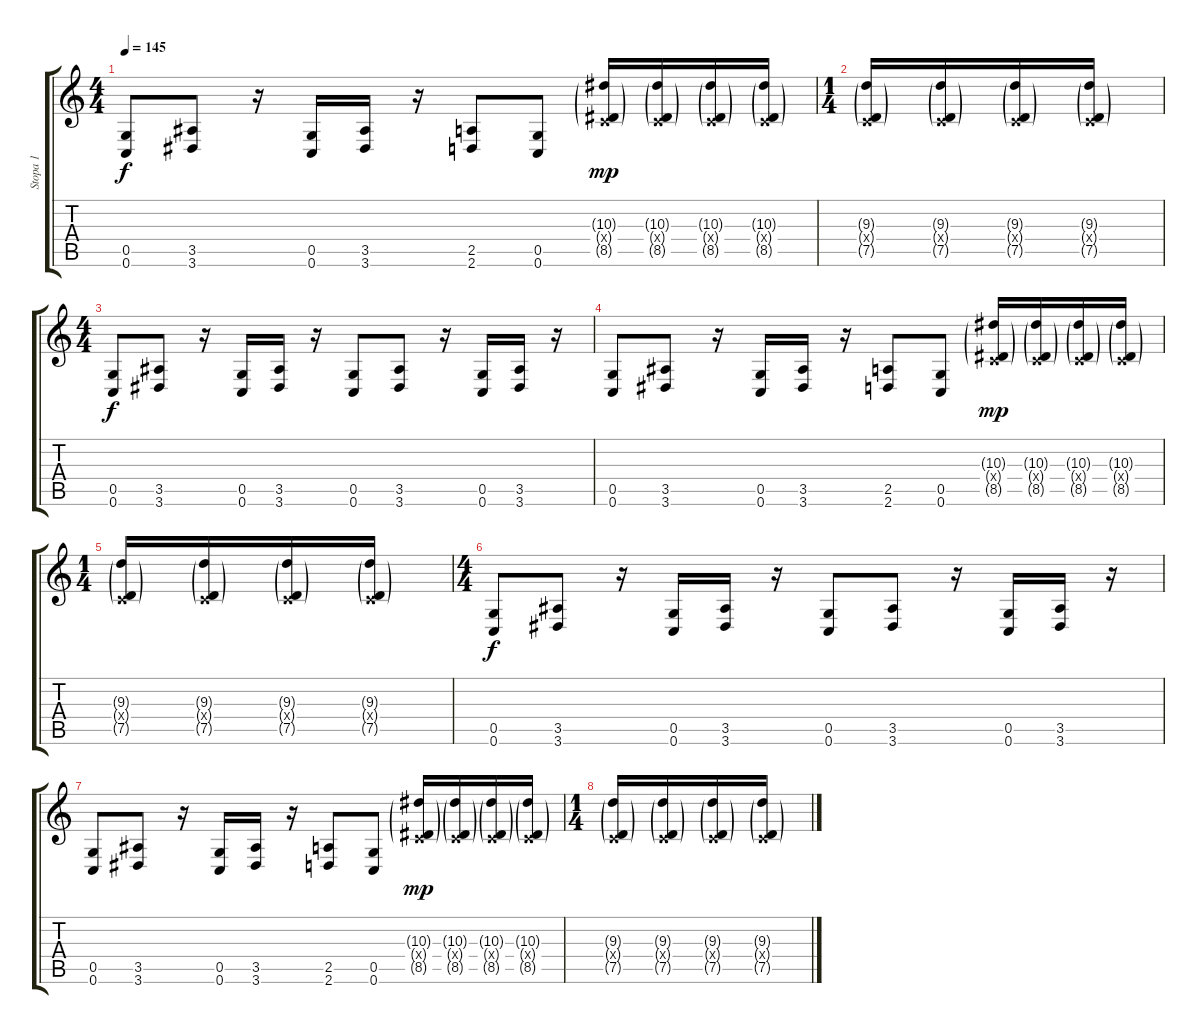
\track ("Stopa 1" "Stopa 1") {instrument distortionguitar}
\staff {score tabs}
\tuning (D4 A3 F3 C3 G2 C2) {hide}
\ts (4 4)
\tempo 145
\clef g2
\ks c
(0.5 0.6).8{dy f} (3.5 3.6).8 r.16 (0.5 0.6).16 (3.5 3.6).16 r.16 (2.5 2.6).8 (0.5 0.6).8 (10.3{g} 0.4{g x} 8.5{g}).16{dy mp} (10.3{g} 0.4{g x} 8.5{g}).16 (10.3{g} 0.4{g x} 8.5{g}).16 (10.3{g} 0.4{g x} 8.5{g}).16 |
\ts (1 4)
(9.3{g} 0.4{g x} 7.5{g}).16 (9.3{g} 0.4{g x} 7.5{g}).16 (9.3{g} 0.4{g x} 7.5{g}).16 (9.3{g} 0.4{g x} 7.5{g}).16 |
\ts (4 4)
(0.5 0.6).8{dy f} (3.5 3.6).8 r.16 (0.5 0.6).16 (3.5 3.6).16 r.16 (0.5 0.6).8 (3.5 3.6).8 r.16 (0.5 0.6).16 (3.5 3.6).16 r.16 |
(0.5 0.6).8 (3.5 3.6).8 r.16 (0.5 0.6).16 (3.5 3.6).16 r.16 (2.5 2.6).8 (0.5 0.6).8 (10.3{g} 0.4{g x} 8.5{g}).16{dy mp} (10.3{g} 0.4{g x} 8.5{g}).16 (10.3{g} 0.4{g x} 8.5{g}).16 (10.3{g} 0.4{g x} 8.5{g}).16 |
\ts (1 4)
(9.3{g} 0.4{g x} 7.5{g}).16 (9.3{g} 0.4{g x} 7.5{g}).16 (9.3{g} 0.4{g x} 7.5{g}).16 (9.3{g} 0.4{g x} 7.5{g}).16 |
\ts (4 4)
(0.5 0.6).8{dy f} (3.5 3.6).8 r.16 (0.5 0.6).16 (3.5 3.6).16 r.16 (0.5 0.6).8 (3.5 3.6).8 r.16 (0.5 0.6).16 (3.5 3.6).16 r.16 |
(0.5 0.6).8 (3.5 3.6).8 r.16 (0.5 0.6).16 (3.5 3.6).16 r.16 (2.5 2.6).8 (0.5 0.6).8 (10.3{g} 0.4{g x} 8.5{g}).16{dy mp} (10.3{g} 0.4{g x} 8.5{g}).16 (10.3{g} 0.4{g x} 8.5{g}).16 (10.3{g} 0.4{g x} 8.5{g}).16 |
\ts (1 4)
(9.3{g} 0.4{g x} 7.5{g}).16 (9.3{g} 0.4{g x} 7.5{g}).16 (9.3{g} 0.4{g x} 7.5{g}).16 (9.3{g} 0.4{g x} 7.5{g}).16
